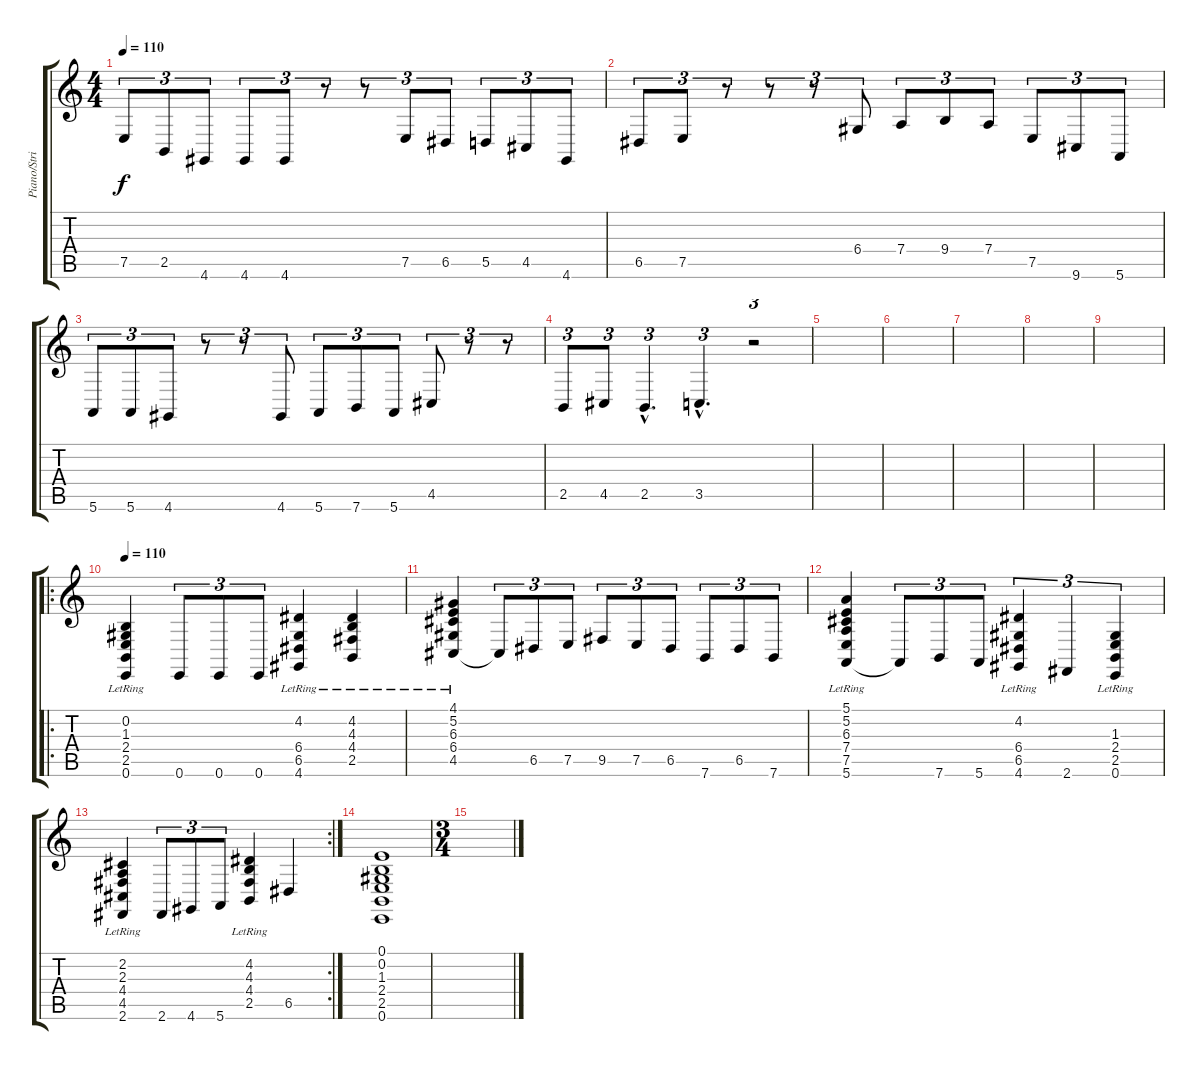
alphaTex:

\track ("Piano/Strings" "Piano/Stri") {instrument acousticgrandpiano}
\staff {score tabs}
\tuning (E4 B3 G3 D3 A2 E2) {hide}
\ts (4 4)
\tempo 110
\clef g2
\ks c
7.5.8{tu (3 2) dy f} 2.5.8{tu (3 2)} 4.6.8{tu (3 2)} 4.6.8{tu (3 2)} 4.6.8{tu (3 2)} r.8{tu (3 2)} r.8{tu (3 2)} 7.5.8{tu (3 2)} 6.5.8{tu (3 2)} 5.5.8{tu (3 2)} 4.5.8{tu (3 2)} 4.6.8{tu (3 2)} |
6.5.8{tu (3 2)} 7.5.8{tu (3 2)} r.8{tu (3 2)} r.8{tu (3 2)} r.8{tu (3 2)} 6.4.8{tu (3 2)} 7.4.8{tu (3 2)} 9.4.8{tu (3 2)} 7.4.8{tu (3 2)} 7.5.8{tu (3 2)} 9.6.8{tu (3 2)} 5.6.8{tu (3 2)} |
5.6.8{tu (3 2)} 5.6.8{tu (3 2)} 4.6.8{tu (3 2)} r.8{tu (3 2)} r.8{tu (3 2)} 4.6.8{tu (3 2)} 5.6.8{tu (3 2)} 7.6.8{tu (3 2)} 5.6.8{tu (3 2)} 4.5.8{tu (3 2)} r.8{tu (3 2)} r.8{tu (3 2)} |
2.5.8{tu (3 2)} 4.5.8{tu (3 2)} 2.5{hac}.4{d tu (3 2)} 3.5{hac}.4{d tu (3 2)} r.2{tu (3 2)} |
|
|
|
|
|
\ro
\tempo 110
(0.2{lr} 1.3{lr} 2.4{lr} 2.5{lr} 0.6{lr}).4 0.6.8{tu (3 2)} 0.6.8{tu (3 2)} 0.6.8{tu (3 2)} (4.2{lr} 6.4{lr} 6.5{lr} 4.6{lr}).4 (4.2{lr} 4.3{lr} 4.4{lr} 2.5{lr}).4 |
(4.1{lr} 5.2{lr} 6.3{lr} 6.4{lr} 4.5{lr}).4 4.5{t}.8{tu (3 2)} 6.5.8{tu (3 2)} 7.5.8{tu (3 2)} 9.5.8{tu (3 2)} 7.5.8{tu (3 2)} 6.5.8{tu (3 2)} 7.6.8{tu (3 2)} 6.5.8{tu (3 2)} 7.6.8{tu (3 2)} |
(5.1{lr} 5.2{lr} 6.3{lr} 7.4{lr} 7.5{lr} 5.6).4 5.6{t}.8{tu (3 2)} 7.6.8{tu (3 2)} 5.6.8{tu (3 2)} (4.2{lr} 6.4{lr} 6.5{lr} 4.6{lr}).4{tu (3 2)} 2.6.4{tu (3 2)} (1.3{lr} 2.4{lr} 2.5{lr} 0.6{lr}).4{tu (3 2)} |
\rc 2
(2.2{lr} 2.3{lr} 4.4{lr} 4.5{lr} 2.6{lr}).4 2.6.8{tu (3 2)} 4.6.8{tu (3 2)} 5.6.8{tu (3 2)} (4.2{lr} 4.3{lr} 4.4{lr} 2.5{lr}).4 6.5.4 |
(0.1 0.2 1.3 2.4 2.5 0.6).1 |
\ts (3 4)
